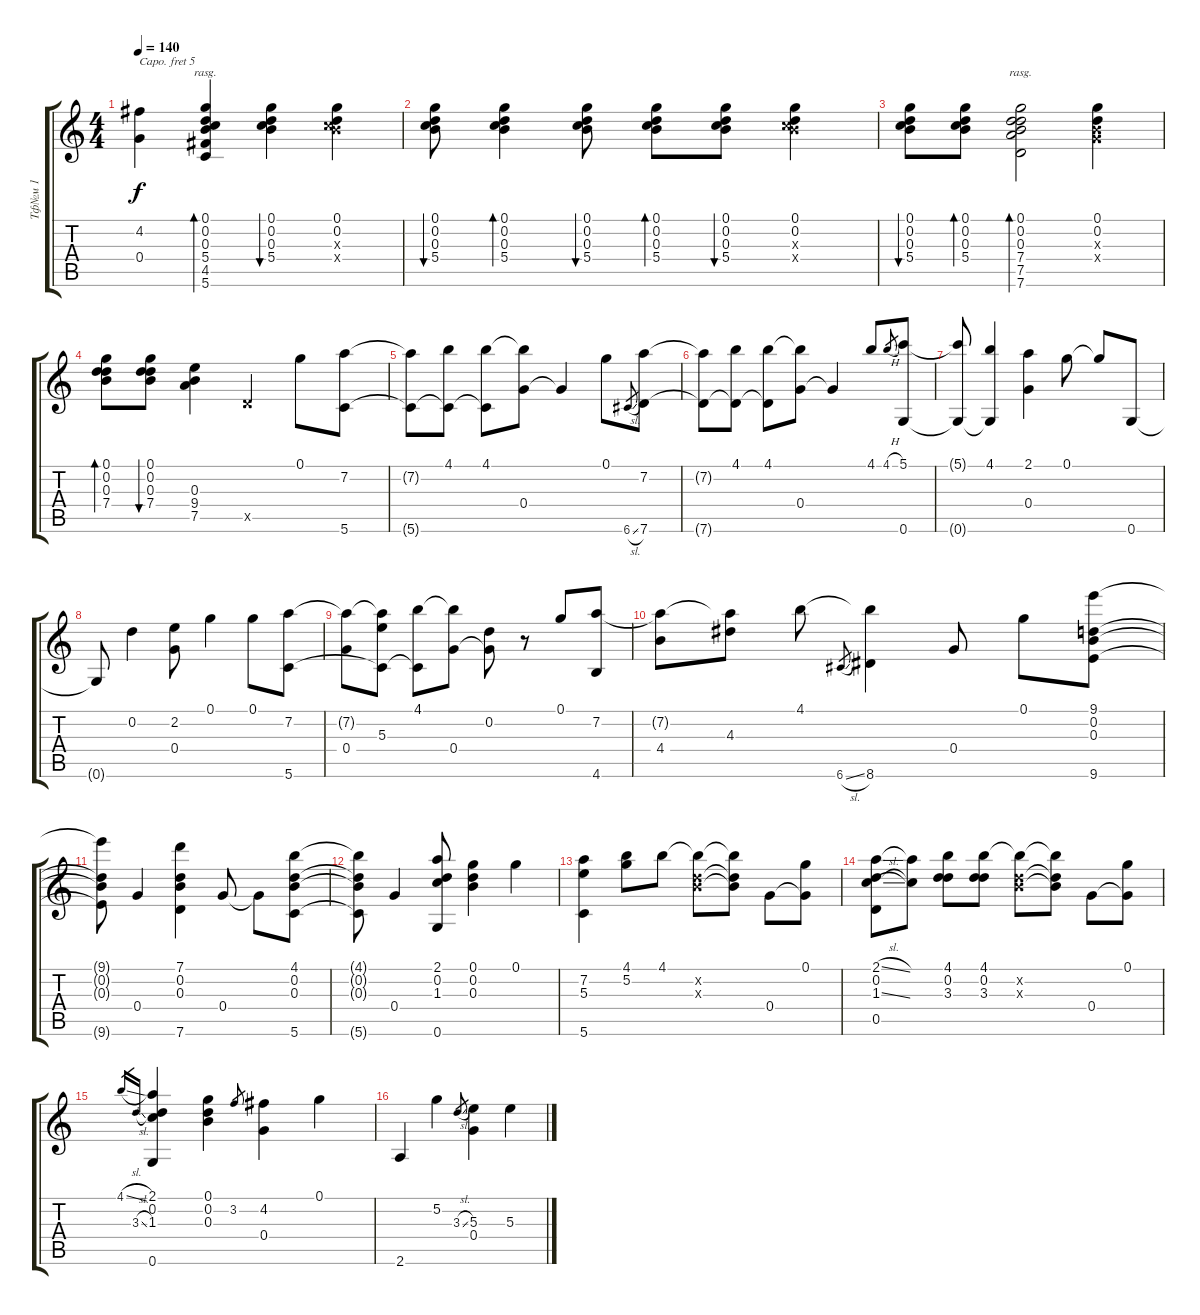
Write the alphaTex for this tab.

\track ("Тф№м 1" "Тф№м 1") {instrument acousticguitarsteel}
\staff {score tabs}
\capo 5
\tuning (D4 A3 Gb3 D3 A2 D2) {hide}
\ts (4 4)
\tempo 140
\clef g2
\ks c
(4.2 0.4).4{dy f} (0.1 0.2 0.3 5.4 4.5 5.6).4{bd 480 rasg ii} (0.1 0.2 0.3 5.4).4{bu 60} (0.1 0.2 0.3{x} 5.4{x}).4 |
(0.1 0.2 0.3 5.4).8{bu 60} (0.1 0.2 0.3 5.4).4{bd 60} (0.1 0.2 0.3 5.4).8{bu 60} (0.1 0.2 0.3 5.4).8{bd 60} (0.1 0.2 0.3 5.4).8{bu 60} (0.1 0.2 0.3{x} 5.4{x}).4 |
(0.1 0.2 0.3 5.4).8{bu 60} (0.1 0.2 0.3 5.4).8{bd 60} (0.1 0.2 0.3 7.4 7.5 7.6).2{bd 480 rasg ii} (0.1 0.2 0.3{x} 0.4{x}).4 |
(0.1 0.2 0.3 7.4).8{bd 60} (0.1 0.2 0.3 7.4).8{bu 60} (0.3 9.4 7.5).4 0.5{x}.4 0.1.8 (7.2 5.6).8 |
(7.2{t} 5.6{t}).8 (4.1 5.6{t}).8 (4.1 5.6{t}).8 (4.1{t} 0.4).8 0.4{t}.4 0.1.8 6.6{sl}.8{gr} (7.2 7.6).8 |
(7.2{t} 7.6{t}).8 (4.1 7.6{t}).8 (4.1 7.6{t}).8 (4.1{t} 0.4).8 0.4{t}.4 4.1.8 4.1{h}.8{gr} (5.1 0.6).8 |
(5.1{t} 0.6{t}).8 (4.1 0.6{t}).4 (2.1 0.4).4 0.1.8 0.1{t}.8 0.6.8 |
0.6{t}.8 0.2.4 (2.2 0.4).8 0.1.4 0.1.8 (7.2 5.6).8 |
(7.2{t} 0.4).8 (7.2{t} 5.3 5.6{t}).8 (4.1 5.6{t}).8 (4.1{t} 0.4).8 (0.2 0.4{t}).8 r.8 0.1.8 (7.2 4.6).8 |
(7.2{t} 4.4).8 (7.2{t} 4.3).8 4.1.8 6.6{sl}.8{gr} (4.1{t} 8.6).4 0.4.8 0.1.8 (9.1 0.2 0.3 9.6).8 |
(9.1{t} 0.2{t} 0.3{t} 9.6{t}).8 0.4.4 (7.1 0.2 0.3 7.6).4 0.4.8 0.4{t}.8 (4.1 0.2 0.3 5.6).8 |
(4.1{t} 0.2{t} 0.3{t} 5.6{t}).8 0.4.4 (2.1 0.2 1.3 0.6).8 (0.1 0.2 0.3).4 0.1.4 |
(7.2 5.3 5.6).4 (4.1 5.2).8 4.1.8 (4.1{t} 0.2{x} 0.3{x}).8 (4.1{t} 0.2{t} 0.3{t}).8 0.4.8 (0.1 0.4{t}).8 |
(2.1{sl} 0.2 1.3{sl} 0.5).8 (2.1{t} 1.3{t}).8 (4.1 0.2 3.3).8 (4.1 0.2 3.3).8 (4.1{t} 0.2{x} 0.3{x}).8 (4.1{t} 0.2{t} 0.3{t}).8 0.4.8 (0.1 0.4{t}).8 |
4.1{sl}.16{gr} 3.3{sl}.16{gr} (2.1 0.2 1.3 0.6).4 (0.1 0.2 0.3).4 3.2.8{gr} (4.2 0.4).4 0.1.4 |
2.6.4 5.2.4 3.3{sl}.8{gr} (5.3 0.4).4 5.3.4
